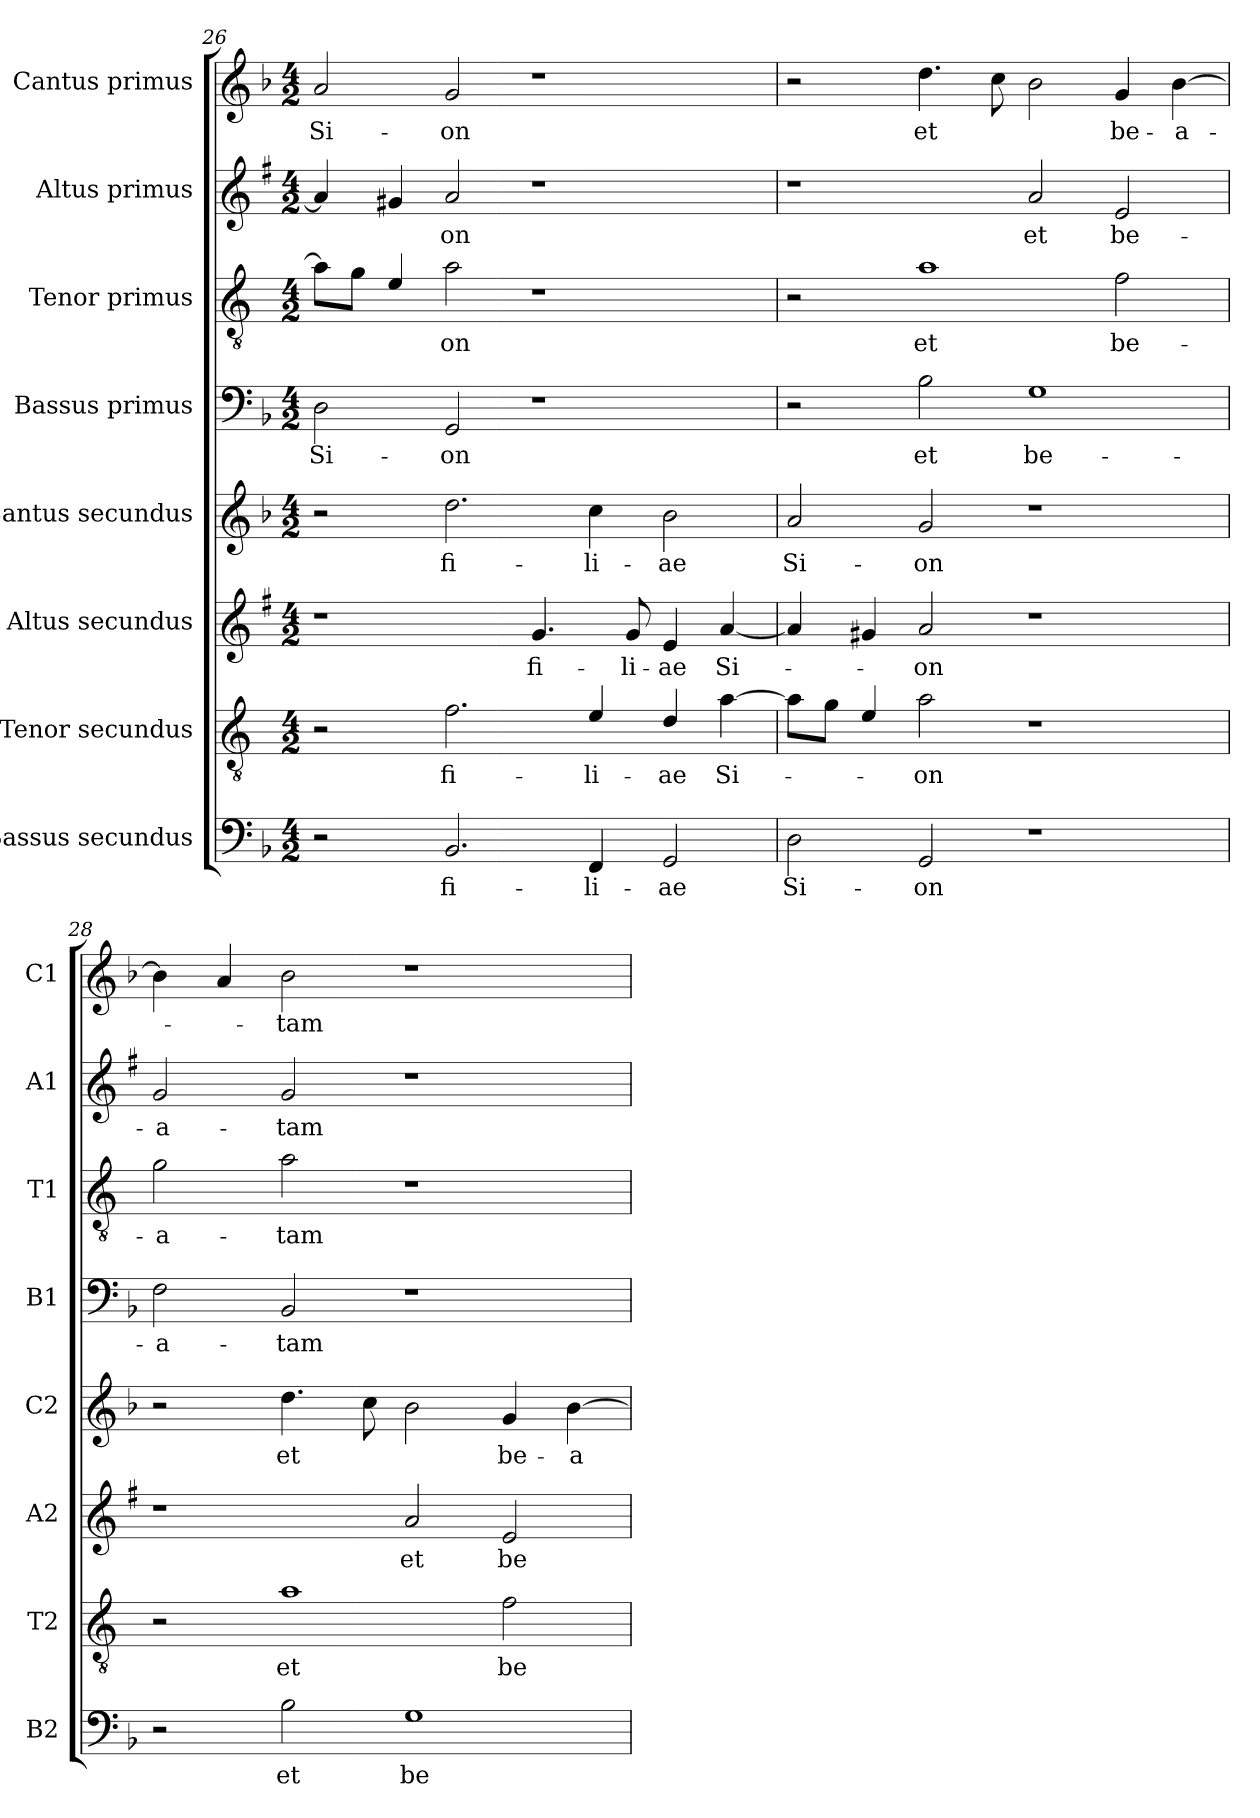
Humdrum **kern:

**kern	**text	**kern	**text	**kern	**text	**kern	**text	**kern	**text	**kern	**text	**kern	**text	**kern	**text
*part8	*part8	*part7	*part7	*part6	*part6	*part5	*part5	*part4	*part4	*part3	*part3	*part2	*part2	*part1	*part1
*staff8	*staff8	*staff7	*staff7	*staff6	*staff6	*staff5	*staff5	*staff4	*staff4	*staff3	*staff3	*staff2	*staff2	*staff1	*staff1
*I"Bassus secundus	*	*I"Tenor secundus	*	*I"Altus secundus	*	*I"Cantus secundus	*	*I"Bassus primus	*	*I"Tenor primus	*	*I"Altus primus	*	*I"Cantus primus	*
*I'B2	*	*I'T2	*	*I'A2	*	*I'C2	*	*I'B1	*	*I'T1	*	*I'A1	*	*I'C1	*
*clefF4	*	*clefGv2	*	*clefG2	*	*clefG2	*	*clefF4	*	*clefGv2	*	*clefG2	*	*clefG2	*
*	*	*ITrd4c7	*	*ITrd1c2	*	*	*	*	*	*ITrd4c7	*	*ITrd1c2	*	*	*
*k[b-]	*	*k[b-]	*	*k[b-]	*	*k[b-]	*	*k[b-]	*	*k[b-]	*	*k[b-]	*	*k[b-]	*
*F:	*	*F:	*	*F:	*	*F:	*	*F:	*	*F:	*	*F:	*	*F:	*
*M4/2	*	*M4/2	*	*M4/2	*	*M4/2	*	*M4/2	*	*M4/2	*	*M4/2	*	*M4/2	*
=26	=26	=26	=26	=26	=26	=26	=26	=26	=26	=26	=26	=26	=26	=26	=26
!	!	!	!	!	!	!	!	!	!LO:LY:b	!	!	!	!	!	!LO:LY:b
2r	.	2r	.	1r	.	2r	.	2D\	Si-	8d\L]	.	4g/]	.	2a/	Si-
.	.	.	.	.	.	.	.	.	.	8c\J	.	.	.	.	.
.	.	.	.	.	.	.	.	.	.	4A/	.	4f#X/	.	.	.
!	!LO:LY:b	!	!LO:LY:b	!	!	!	!LO:LY:b	!	!LO:LY:b	!	!LO:LY:b	!	!LO:LY:b	!	!LO:LY:b
2.BB-/	fi-	2.B-\	fi-	.	.	2.dd\	fi-	2GG/	-on	2d\	-on	2g/	-on	2g/	-on
!	!	!	!	!	!LO:LY:b	!	!	!	!	!	!	!	!	!	!
.	.	.	.	4.f/	fi-	.	.	1r	.	1r	.	1r	.	1r	.
!	!LO:LY:b	!	!LO:LY:b	!	!	!	!LO:LY:b	!	!	!	!	!	!	!	!
4FF/	-li-	4A/	-li-	.	.	4cc\	-li-	.	.	.	.	.	.	.	.
!	!	!	!	!	!LO:LY:b	!	!	!	!	!	!	!	!	!	!
.	.	.	.	8f/	-li-	.	.	.	.	.	.	.	.	.	.
!	!LO:LY:b	!	!LO:LY:b	!	!LO:LY:b	!	!LO:LY:b	!	!	!	!	!	!	!	!
2GG/	-ae	4G/	-ae	4d/	-ae	2b-\	-ae	.	.	.	.	.	.	.	.
!	!	!	!LO:LY:b	!	!LO:LY:b	!	!	!	!	!	!	!	!	!	!
.	.	[4d\	Si-	[4g/	Si-	.	.	.	.	.	.	.	.	.	.
=27	=27	=27	=27	=27	=27	=27	=27	=27	=27	=27	=27	=27	=27	=27	=27
!	!LO:LY:b	!	!	!	!	!	!LO:LY:b	!	!	!	!	!	!	!	!
2D\	Si-	8d\L]	.	4g/]	.	2a/	Si-	2r	.	2r	.	1r	.	2r	.
.	.	8c\J	.	.	.	.	.	.	.	.	.	.	.	.	.
.	.	4A/	.	4f#X/	.	.	.	.	.	.	.	.	.	.	.
!	!LO:LY:b	!	!LO:LY:b	!	!LO:LY:b	!	!LO:LY:b	!	!LO:LY:b	!	!LO:LY:b	!	!	!	!LO:LY:b
2GG/	-on	2d\	-on	2g/	-on	2g/	-on	2B-\	et	1d	et	.	.	4.dd\	et
.	.	.	.	.	.	.	.	.	.	.	.	.	.	8cc\	.
!	!	!	!	!	!	!	!	!	!LO:LY:b	!	!	!	!LO:LY:b	!	!
1r	.	1r	.	1r	.	1r	.	1G	be-	.	.	2g/	et	2b-\	.
!	!	!	!	!	!	!	!	!	!	!	!LO:LY:b	!	!LO:LY:b	!	!LO:LY:b
.	.	.	.	.	.	.	.	.	.	2B-\	be-	2d/	be-	4g/	be-
!	!	!	!	!	!	!	!	!	!	!	!	!	!	!	!LO:LY:b
.	.	.	.	.	.	.	.	.	.	.	.	.	.	[4b-\	-a-
=28	=28	=28	=28	=28	=28	=28	=28	=28	=28	=28	=28	=28	=28	=28	=28
!	!	!	!	!	!	!	!	!	!LO:LY:b	!	!LO:LY:b	!	!LO:LY:b	!	!
2r	.	2r	.	1r	.	2r	.	2F\	-a-	2c\	-a-	2f/	-a-	4b-\]	.
.	.	.	.	.	.	.	.	.	.	.	.	.	.	4a/	.
!	!LO:LY:b	!	!LO:LY:b	!	!	!	!LO:LY:b	!	!LO:LY:b	!	!LO:LY:b	!	!LO:LY:b	!	!LO:LY:b
2B-\	et	1d	et	.	.	4.dd\	et	2BB-/	-tam	2d\	-tam	2f/	-tam	2b-\	-tam
.	.	.	.	.	.	8cc\	.	.	.	.	.	.	.	.	.
!	!LO:LY:b	!	!	!	!LO:LY:b	!	!	!	!	!	!	!	!	!	!
1G	be-	.	.	2g/	et	2b-\	.	1r	.	1r	.	1r	.	1r	.
!	!	!	!LO:LY:b	!	!LO:LY:b	!	!LO:LY:b	!	!	!	!	!	!	!	!
.	.	2B-\	be-	2d/	be-	4g/	be-	.	.	.	.	.	.	.	.
!	!	!	!	!	!	!	!LO:LY:b	!	!	!	!	!	!	!	!
.	.	.	.	.	.	[4b-\	-a-	.	.	.	.	.	.	.	.
=	=	=	=	=	=	=	=	=	=	=	=	=	=	=	=
*-	*-	*-	*-	*-	*-	*-	*-	*-	*-	*-	*-	*-	*-	*-	*-
